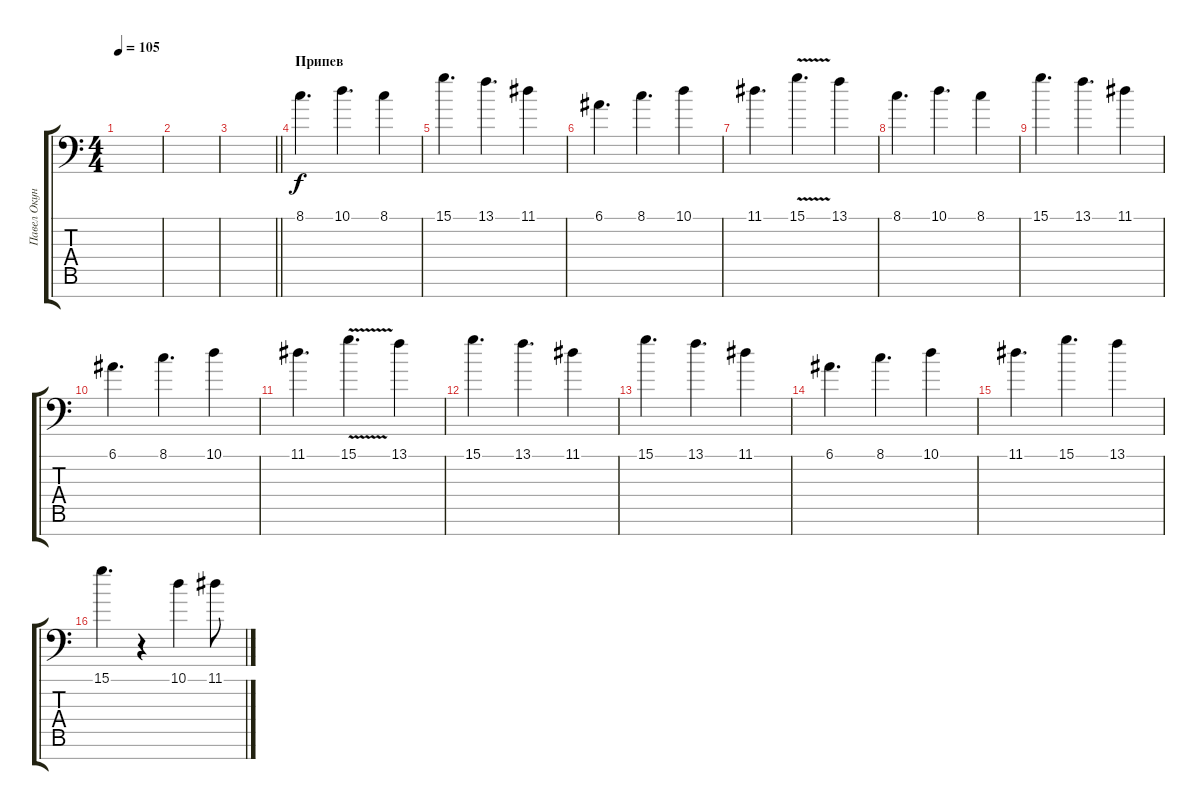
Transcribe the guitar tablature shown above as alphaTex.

\track ("Павел Окунев" "Павел Окун") {instrument violin}
\staff {score tabs}
\tuning (E4 B3 G3 D3 A2 E2 C-1) {hide}
\ts (4 4)
\tempo 105
\clef f4
\ks c
|
|
\barLineRight lightlight
|
\section ("" "Припев")
8.1.4{d} 10.1.4{d} 8.1.4 |
15.1.4{d} 13.1.4{d} 11.1.4 |
6.1.4{d} 8.1.4{d} 10.1.4 |
11.1.4{d} 15.1{v}.4{d} 13.1.4 |
8.1.4{d} 10.1.4{d} 8.1.4 |
15.1.4{d} 13.1.4{d} 11.1.4 |
6.1.4{d} 8.1.4{d} 10.1.4 |
11.1.4{d} 15.1{v}.4{d} 13.1.4 |
15.1.4{d} 13.1.4{d} 11.1.4 |
15.1.4{d} 13.1.4{d} 11.1.4 |
6.1.4{d} 8.1.4{d} 10.1.4 |
11.1.4{d} 15.1.4{d} 13.1.4 |
15.1.4{d} r.4 10.1.4 11.1.8
